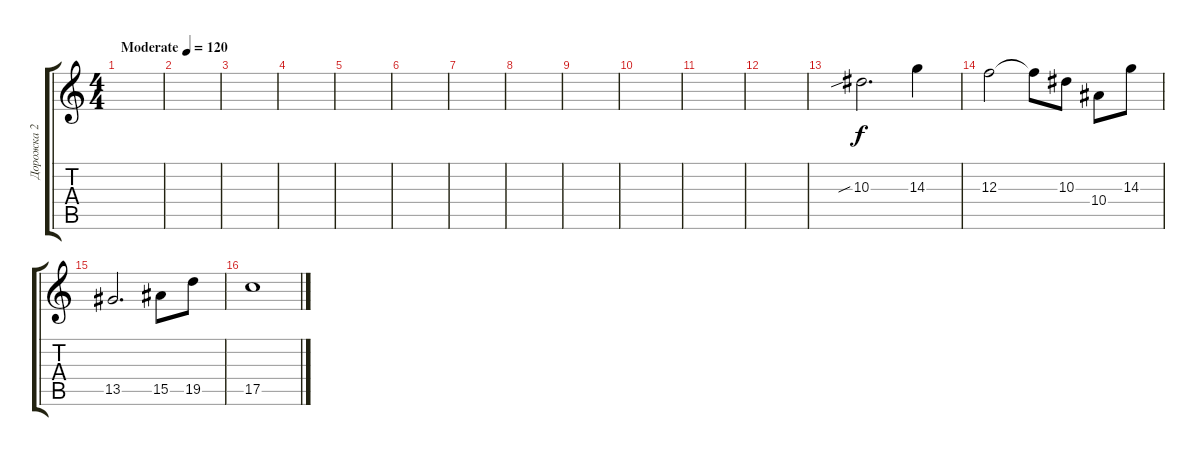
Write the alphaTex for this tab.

\track ("Дорожка 2" "Дорожка 2") {instrument distortionguitar}
\staff {score tabs}
\tuning (D4 A3 F3 C3 G2 C2) {hide}
\ts (4 4)
\tempo (120 "Moderate")
\clef g2
\ks c
|
|
|
|
|
|
|
|
|
|
|
|
10.3{sib}.2{d} 14.3.4 |
12.3.2 12.3{t}.8 10.3.8 10.4.8 14.3.8 |
13.5.2{d} 15.5.8 19.5.8 |
17.5.1
